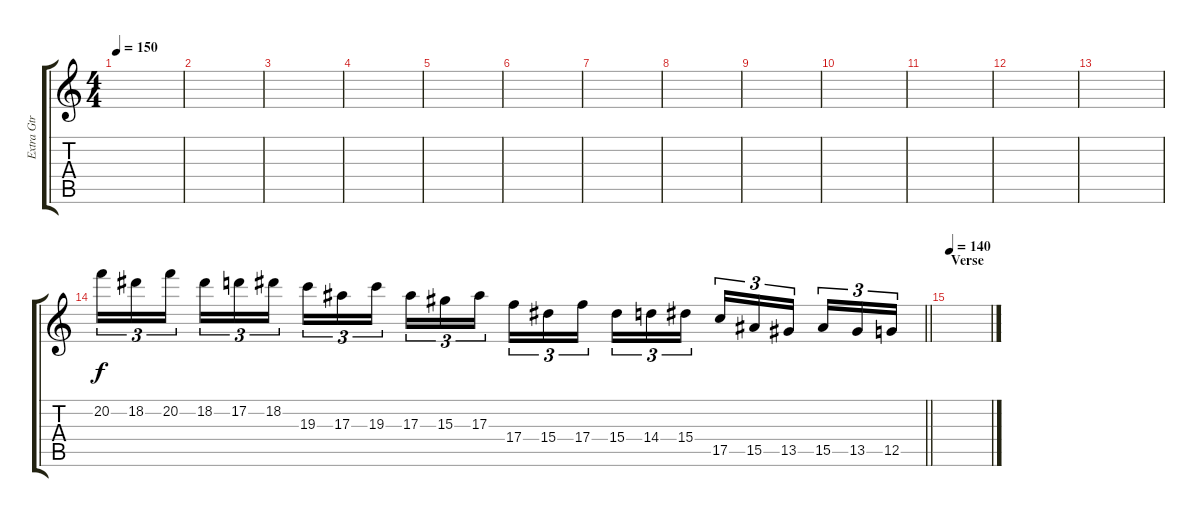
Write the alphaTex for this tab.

\track ("Extra Gtr" "Extra Gtr") {instrument distortionguitar}
\staff {score tabs}
\tuning (D4 A3 F3 C3 G2 C2) {hide}
\ts (4 4)
\tempo 150
\clef g2
\ks c
|
|
|
|
|
|
|
|
|
|
|
|
|
\barLineRight lightlight
20.2.16{tu (3 2)} 18.2.16{tu (3 2)} 20.2.16{tu (3 2) beam splitsecondary} 18.2.16{tu (3 2)} 17.2.16{tu (3 2)} 18.2.16{tu (3 2)} 19.3.16{tu (3 2)} 17.3.16{tu (3 2)} 19.3.16{tu (3 2) beam splitsecondary} 17.3.16{tu (3 2)} 15.3.16{tu (3 2)} 17.3.16{tu (3 2)} 17.4.16{tu (3 2)} 15.4.16{tu (3 2)} 17.4.16{tu (3 2) beam splitsecondary} 15.4.16{tu (3 2)} 14.4.16{tu (3 2)} 15.4.16{tu (3 2)} 17.5.16{tu (3 2)} 15.5.16{tu (3 2)} 13.5.16{tu (3 2) beam splitsecondary} 15.5.16{tu (3 2)} 13.5.16{tu (3 2)} 12.5.16{tu (3 2)} |
\section ("" "Verse")
\tempo 140
